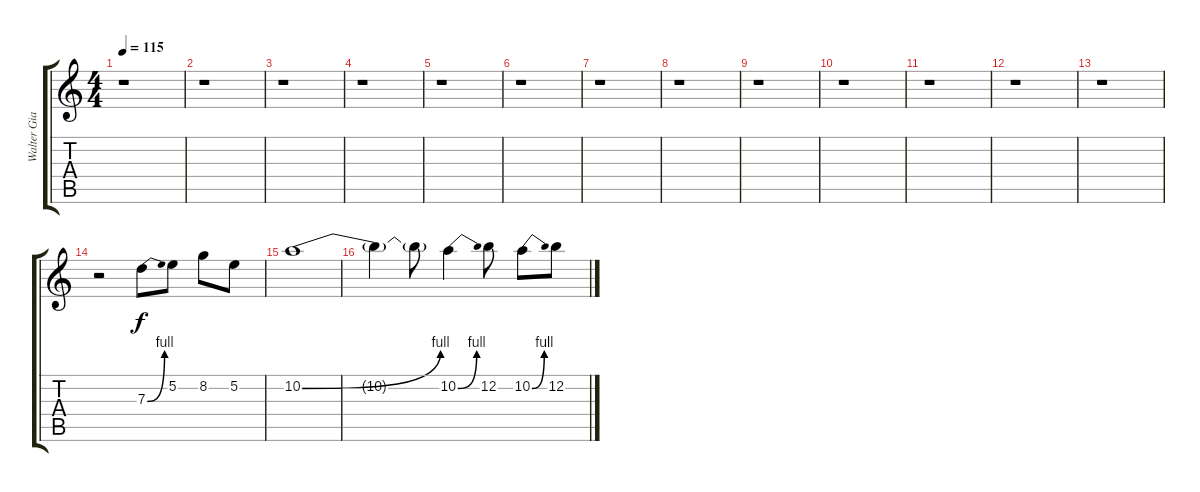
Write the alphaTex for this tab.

\track ("Walter Giardino-2" "Walter Gia") {instrument overdrivenguitar}
\staff {score tabs}
\tuning (E4 B3 G3 D3 A2 E2) {hide}
\ts (4 4)
\tempo 115
\clef g2
\ks c
r.1{dy f} |
r.1 |
r.1 |
r.1 |
r.1 |
r.1 |
r.1 |
r.1 |
r.1 |
r.1 |
r.1 |
r.1 |
r.1 |
r.2 7.3{be (bend 0 0 60 4)}.8{volume 15} 5.2.8 8.2.8 5.2.8 |
10.2{be (bend 0 0 60 4)}.1 |
10.2{t}.4 10.2{t}.8 10.2{be (bend 0 0 60 4)}.4 12.2.8 10.2{be (bend 0 0 60 4)}.8 12.2.8
